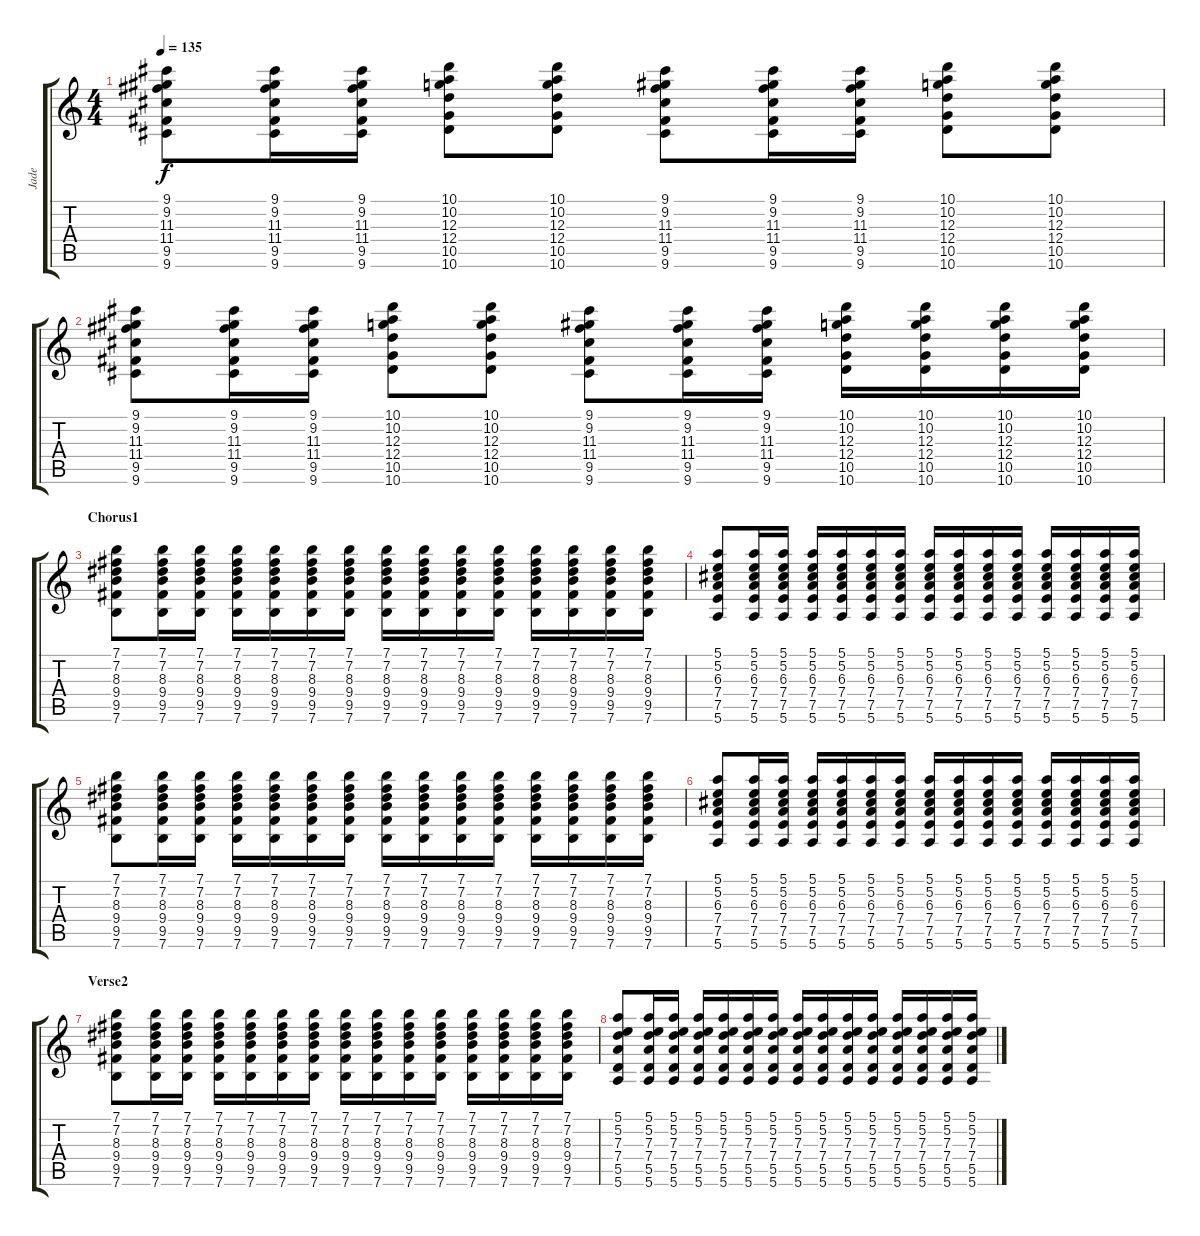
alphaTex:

\track ("Jade" "Jade") {instrument distortionguitar}
\staff {score tabs}
\tuning (E4 B3 G3 D3 A2 E2) {hide}
\ts (4 4)
\tempo 135
\clef g2
\ks c
(9.1 9.2 11.3 11.4 9.5 9.6).8{dy f} (9.1 9.2 11.3 11.4 9.5 9.6).16 (9.1 9.2 11.3 11.4 9.5 9.6).16 (10.1 10.2 12.3 12.4 10.5 10.6).8 (10.1 10.2 12.3 12.4 10.5 10.6).8 (9.1 9.2 11.3 11.4 9.5 9.6).8 (9.1 9.2 11.3 11.4 9.5 9.6).16 (9.1 9.2 11.3 11.4 9.5 9.6).16 (10.1 10.2 12.3 12.4 10.5 10.6).8 (10.1 10.2 12.3 12.4 10.5 10.6).8 |
(9.1 9.2 11.3 11.4 9.5 9.6).8 (9.1 9.2 11.3 11.4 9.5 9.6).16 (9.1 9.2 11.3 11.4 9.5 9.6).16 (10.1 10.2 12.3 12.4 10.5 10.6).8 (10.1 10.2 12.3 12.4 10.5 10.6).8 (9.1 9.2 11.3 11.4 9.5 9.6).8 (9.1 9.2 11.3 11.4 9.5 9.6).16 (9.1 9.2 11.3 11.4 9.5 9.6).16 (10.1 10.2 12.3 12.4 10.5 10.6).16 (10.1 10.2 12.3 12.4 10.5 10.6).16 (10.1 10.2 12.3 12.4 10.5 10.6).16 (10.1 10.2 12.3 12.4 10.5 10.6).16 |
\section ("" "Chorus1")
(7.1 7.2 8.3 9.4 9.5 7.6).8 (7.1 7.2 8.3 9.4 9.5 7.6).16 (7.1 7.2 8.3 9.4 9.5 7.6).16 (7.1 7.2 8.3 9.4 9.5 7.6).16 (7.1 7.2 8.3 9.4 9.5 7.6).16 (7.1 7.2 8.3 9.4 9.5 7.6).16 (7.1 7.2 8.3 9.4 9.5 7.6).16 (7.1 7.2 8.3 9.4 9.5 7.6).16 (7.1 7.2 8.3 9.4 9.5 7.6).16 (7.1 7.2 8.3 9.4 9.5 7.6).16 (7.1 7.2 8.3 9.4 9.5 7.6).16 (7.1 7.2 8.3 9.4 9.5 7.6).16 (7.1 7.2 8.3 9.4 9.5 7.6).16 (7.1 7.2 8.3 9.4 9.5 7.6).16 (7.1 7.2 8.3 9.4 9.5 7.6).16 |
(5.1 5.2 6.3 7.4 7.5 5.6).8 (5.1 5.2 6.3 7.4 7.5 5.6).16 (5.1 5.2 6.3 7.4 7.5 5.6).16 (5.1 5.2 6.3 7.4 7.5 5.6).16 (5.1 5.2 6.3 7.4 7.5 5.6).16 (5.1 5.2 6.3 7.4 7.5 5.6).16 (5.1 5.2 6.3 7.4 7.5 5.6).16 (5.1 5.2 6.3 7.4 7.5 5.6).16 (5.1 5.2 6.3 7.4 7.5 5.6).16 (5.1 5.2 6.3 7.4 7.5 5.6).16 (5.1 5.2 6.3 7.4 7.5 5.6).16 (5.1 5.2 6.3 7.4 7.5 5.6).16 (5.1 5.2 6.3 7.4 7.5 5.6).16 (5.1 5.2 6.3 7.4 7.5 5.6).16 (5.1 5.2 6.3 7.4 7.5 5.6).16 |
(7.1 7.2 8.3 9.4 9.5 7.6).8 (7.1 7.2 8.3 9.4 9.5 7.6).16 (7.1 7.2 8.3 9.4 9.5 7.6).16 (7.1 7.2 8.3 9.4 9.5 7.6).16 (7.1 7.2 8.3 9.4 9.5 7.6).16 (7.1 7.2 8.3 9.4 9.5 7.6).16 (7.1 7.2 8.3 9.4 9.5 7.6).16 (7.1 7.2 8.3 9.4 9.5 7.6).16 (7.1 7.2 8.3 9.4 9.5 7.6).16 (7.1 7.2 8.3 9.4 9.5 7.6).16 (7.1 7.2 8.3 9.4 9.5 7.6).16 (7.1 7.2 8.3 9.4 9.5 7.6).16 (7.1 7.2 8.3 9.4 9.5 7.6).16 (7.1 7.2 8.3 9.4 9.5 7.6).16 (7.1 7.2 8.3 9.4 9.5 7.6).16 |
(5.1 5.2 6.3 7.4 7.5 5.6).8 (5.1 5.2 6.3 7.4 7.5 5.6).16 (5.1 5.2 6.3 7.4 7.5 5.6).16 (5.1 5.2 6.3 7.4 7.5 5.6).16 (5.1 5.2 6.3 7.4 7.5 5.6).16 (5.1 5.2 6.3 7.4 7.5 5.6).16 (5.1 5.2 6.3 7.4 7.5 5.6).16 (5.1 5.2 6.3 7.4 7.5 5.6).16 (5.1 5.2 6.3 7.4 7.5 5.6).16 (5.1 5.2 6.3 7.4 7.5 5.6).16 (5.1 5.2 6.3 7.4 7.5 5.6).16 (5.1 5.2 6.3 7.4 7.5 5.6).16 (5.1 5.2 6.3 7.4 7.5 5.6).16 (5.1 5.2 6.3 7.4 7.5 5.6).16 (5.1 5.2 6.3 7.4 7.5 5.6).16 |
\section ("" "Verse2")
(7.1 7.2 8.3 9.4 9.5 7.6).8 (7.1 7.2 8.3 9.4 9.5 7.6).16 (7.1 7.2 8.3 9.4 9.5 7.6).16 (7.1 7.2 8.3 9.4 9.5 7.6).16 (7.1 7.2 8.3 9.4 9.5 7.6).16 (7.1 7.2 8.3 9.4 9.5 7.6).16 (7.1 7.2 8.3 9.4 9.5 7.6).16 (7.1 7.2 8.3 9.4 9.5 7.6).16 (7.1 7.2 8.3 9.4 9.5 7.6).16 (7.1 7.2 8.3 9.4 9.5 7.6).16 (7.1 7.2 8.3 9.4 9.5 7.6).16 (7.1 7.2 8.3 9.4 9.5 7.6).16 (7.1 7.2 8.3 9.4 9.5 7.6).16 (7.1 7.2 8.3 9.4 9.5 7.6).16 (7.1 7.2 8.3 9.4 9.5 7.6).16 |
(5.1 5.2 7.3 7.4 5.5 5.6).8 (5.1 5.2 7.3 7.4 5.5 5.6).16 (5.1 5.2 7.3 7.4 5.5 5.6).16 (5.1 5.2 7.3 7.4 5.5 5.6).16 (5.1 5.2 7.3 7.4 5.5 5.6).16 (5.1 5.2 7.3 7.4 5.5 5.6).16 (5.1 5.2 7.3 7.4 5.5 5.6).16 (5.1 5.2 7.3 7.4 5.5 5.6).16 (5.1 5.2 7.3 7.4 5.5 5.6).16 (5.1 5.2 7.3 7.4 5.5 5.6).16 (5.1 5.2 7.3 7.4 5.5 5.6).16 (5.1 5.2 7.3 7.4 5.5 5.6).16 (5.1 5.2 7.3 7.4 5.5 5.6).16 (5.1 5.2 7.3 7.4 5.5 5.6).16 (5.1 5.2 7.3 7.4 5.5 5.6).16
